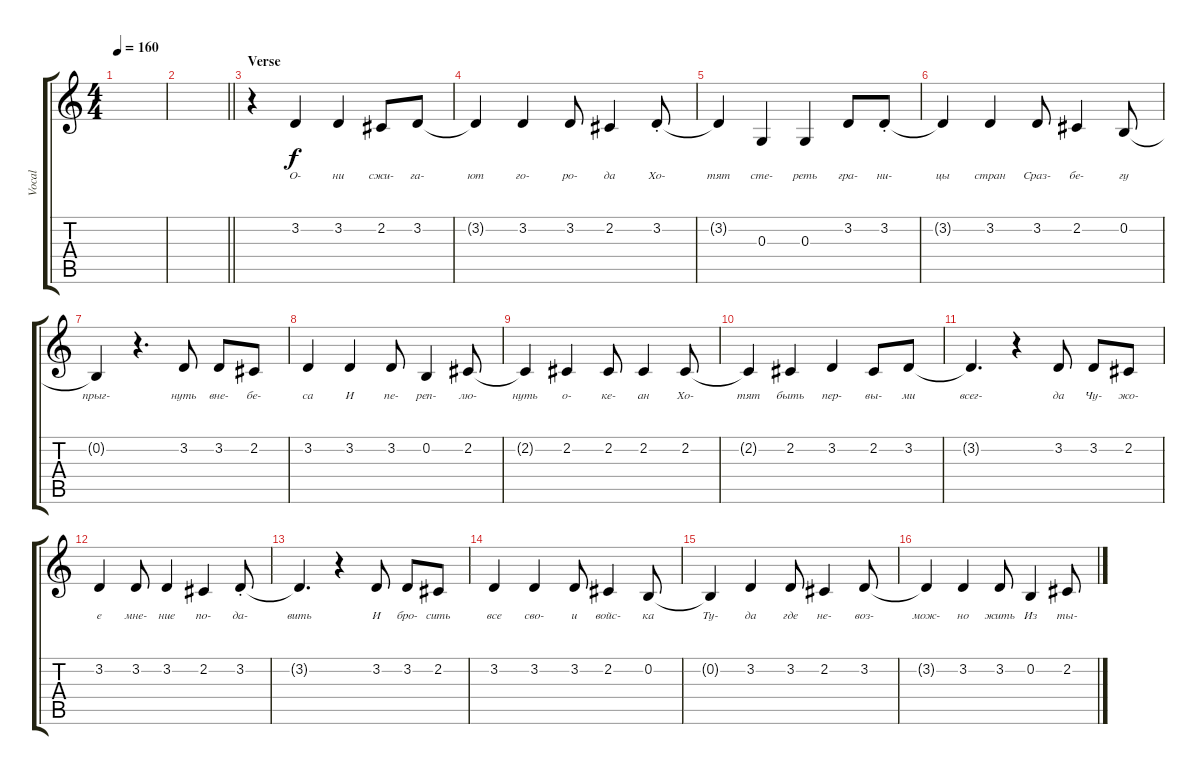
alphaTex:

\track ("Vocal" "Vocal") {instrument lead2sawtooth}
\staff {score tabs}
\tuning (E4 B3 G3 D3 A2 E2) {hide}
\ts (4 4)
\tempo 160
\clef g2
\ks c
|
\barLineRight lightlight
|
\section ("" "Verse")
r.4 3.2.4{lyrics (0 "О-") lyrics (1 "") lyrics (2 "") lyrics (3 "") lyrics (4 "")} 3.2.4{lyrics (0 "ни") lyrics (1 "") lyrics (2 "") lyrics (3 "") lyrics (4 "")} 2.2.8{lyrics (0 "сжи-") lyrics (1 "") lyrics (2 "") lyrics (3 "") lyrics (4 "")} 3.2.8{lyrics (0 "га-") lyrics (1 "") lyrics (2 "") lyrics (3 "") lyrics (4 "")} |
3.2{t}.4{lyrics (0 "ют") lyrics (1 "") lyrics (2 "") lyrics (3 "") lyrics (4 "")} 3.2.4{lyrics (0 "го-") lyrics (1 "") lyrics (2 "") lyrics (3 "") lyrics (4 "")} 3.2.8{lyrics (0 "ро-") lyrics (1 "") lyrics (2 "") lyrics (3 "") lyrics (4 "")} 2.2.4{lyrics (0 "да") lyrics (1 "") lyrics (2 "") lyrics (3 "") lyrics (4 "")} 3.2{st}.8{lyrics (0 "Хо-") lyrics (1 "") lyrics (2 "") lyrics (3 "") lyrics (4 "")} |
3.2{t}.4{lyrics (0 "тят") lyrics (1 "") lyrics (2 "") lyrics (3 "") lyrics (4 "")} 0.3.4{lyrics (0 "сте-") lyrics (1 "") lyrics (2 "") lyrics (3 "") lyrics (4 "")} 0.3.4{lyrics (0 "реть") lyrics (1 "") lyrics (2 "") lyrics (3 "") lyrics (4 "")} 3.2.8{lyrics (0 "гра-") lyrics (1 "") lyrics (2 "") lyrics (3 "") lyrics (4 "")} 3.2{st}.8{lyrics (0 "ни-") lyrics (1 "") lyrics (2 "") lyrics (3 "") lyrics (4 "")} |
3.2{t}.4{lyrics (0 "цы") lyrics (1 "") lyrics (2 "") lyrics (3 "") lyrics (4 "")} 3.2.4{lyrics (0 "стран") lyrics (1 "") lyrics (2 "") lyrics (3 "") lyrics (4 "")} 3.2.8{lyrics (0 "Сраз-") lyrics (1 "") lyrics (2 "") lyrics (3 "") lyrics (4 "")} 2.2.4{lyrics (0 "бе-") lyrics (1 "") lyrics (2 "") lyrics (3 "") lyrics (4 "")} 0.2.8{lyrics (0 "гу") lyrics (1 "") lyrics (2 "") lyrics (3 "") lyrics (4 "")} |
0.2{t}.4{lyrics (0 "прыг-") lyrics (1 "") lyrics (2 "") lyrics (3 "") lyrics (4 "")} r.4{d} 3.2.8{lyrics (0 "нуть") lyrics (1 "") lyrics (2 "") lyrics (3 "") lyrics (4 "")} 3.2.8{lyrics (0 "вне-") lyrics (1 "") lyrics (2 "") lyrics (3 "") lyrics (4 "")} 2.2.8{lyrics (0 "бе-") lyrics (1 "") lyrics (2 "") lyrics (3 "") lyrics (4 "")} |
3.2.4{lyrics (0 "са") lyrics (1 "") lyrics (2 "") lyrics (3 "") lyrics (4 "")} 3.2.4{lyrics (0 "И") lyrics (1 "") lyrics (2 "") lyrics (3 "") lyrics (4 "")} 3.2.8{lyrics (0 "пе-") lyrics (1 "") lyrics (2 "") lyrics (3 "") lyrics (4 "")} 0.2.4{lyrics (0 "реп-") lyrics (1 "") lyrics (2 "") lyrics (3 "") lyrics (4 "")} 2.2.8{lyrics (0 "лю-") lyrics (1 "") lyrics (2 "") lyrics (3 "") lyrics (4 "")} |
2.2{t}.4{lyrics (0 "нуть") lyrics (1 "") lyrics (2 "") lyrics (3 "") lyrics (4 "")} 2.2.4{lyrics (0 "о-") lyrics (1 "") lyrics (2 "") lyrics (3 "") lyrics (4 "")} 2.2.8{lyrics (0 "ке-") lyrics (1 "") lyrics (2 "") lyrics (3 "") lyrics (4 "")} 2.2.4{lyrics (0 "ан") lyrics (1 "") lyrics (2 "") lyrics (3 "") lyrics (4 "")} 2.2.8{lyrics (0 "Хо-") lyrics (1 "") lyrics (2 "") lyrics (3 "") lyrics (4 "")} |
2.2{t}.4{lyrics (0 "тят") lyrics (1 "") lyrics (2 "") lyrics (3 "") lyrics (4 "")} 2.2.4{lyrics (0 "быть") lyrics (1 "") lyrics (2 "") lyrics (3 "") lyrics (4 "")} 3.2.4{lyrics (0 "пер-") lyrics (1 "") lyrics (2 "") lyrics (3 "") lyrics (4 "")} 2.2.8{lyrics (0 "вы-") lyrics (1 "") lyrics (2 "") lyrics (3 "") lyrics (4 "")} 3.2.8{lyrics (0 "ми") lyrics (1 "") lyrics (2 "") lyrics (3 "") lyrics (4 "")} |
3.2{t}.4{d lyrics (0 "всег-") lyrics (1 "") lyrics (2 "") lyrics (3 "") lyrics (4 "")} r.4 3.2.8{lyrics (0 "да") lyrics (1 "") lyrics (2 "") lyrics (3 "") lyrics (4 "")} 3.2.8{lyrics (0 "Чу-") lyrics (1 "") lyrics (2 "") lyrics (3 "") lyrics (4 "")} 2.2.8{lyrics (0 "жо-") lyrics (1 "") lyrics (2 "") lyrics (3 "") lyrics (4 "")} |
3.2.4{lyrics (0 "е") lyrics (1 "") lyrics (2 "") lyrics (3 "") lyrics (4 "")} 3.2.8{lyrics (0 "мне-") lyrics (1 "") lyrics (2 "") lyrics (3 "") lyrics (4 "")} 3.2.4{lyrics (0 "ние") lyrics (1 "") lyrics (2 "") lyrics (3 "") lyrics (4 "")} 2.2.4{lyrics (0 "по-") lyrics (1 "") lyrics (2 "") lyrics (3 "") lyrics (4 "")} 3.2{st}.8{lyrics (0 "да-") lyrics (1 "") lyrics (2 "") lyrics (3 "") lyrics (4 "")} |
3.2{t}.4{d lyrics (0 "вить") lyrics (1 "") lyrics (2 "") lyrics (3 "") lyrics (4 "")} r.4 3.2.8{lyrics (0 "И") lyrics (1 "") lyrics (2 "") lyrics (3 "") lyrics (4 "")} 3.2.8{lyrics (0 "бро-") lyrics (1 "") lyrics (2 "") lyrics (3 "") lyrics (4 "")} 2.2.8{lyrics (0 "сить") lyrics (1 "") lyrics (2 "") lyrics (3 "") lyrics (4 "")} |
3.2.4{lyrics (0 "все") lyrics (1 "") lyrics (2 "") lyrics (3 "") lyrics (4 "")} 3.2.4{lyrics (0 "сво-") lyrics (1 "") lyrics (2 "") lyrics (3 "") lyrics (4 "")} 3.2.8{lyrics (0 "и") lyrics (1 "") lyrics (2 "") lyrics (3 "") lyrics (4 "")} 2.2.4{lyrics (0 "войс-") lyrics (1 "") lyrics (2 "") lyrics (3 "") lyrics (4 "")} 0.2.8{lyrics (0 "ка") lyrics (1 "") lyrics (2 "") lyrics (3 "") lyrics (4 "")} |
0.2{t}.4{lyrics (0 "Ту-") lyrics (1 "") lyrics (2 "") lyrics (3 "") lyrics (4 "")} 3.2.4{lyrics (0 "да") lyrics (1 "") lyrics (2 "") lyrics (3 "") lyrics (4 "")} 3.2.8{lyrics (0 "где") lyrics (1 "") lyrics (2 "") lyrics (3 "") lyrics (4 "")} 2.2.4{lyrics (0 "не-") lyrics (1 "") lyrics (2 "") lyrics (3 "") lyrics (4 "")} 3.2.8{lyrics (0 "воз-") lyrics (1 "") lyrics (2 "") lyrics (3 "") lyrics (4 "")} |
3.2{t}.4{lyrics (0 "мож-") lyrics (1 "") lyrics (2 "") lyrics (3 "") lyrics (4 "")} 3.2.4{lyrics (0 "но") lyrics (1 "") lyrics (2 "") lyrics (3 "") lyrics (4 "")} 3.2.8{lyrics (0 "жить") lyrics (1 "") lyrics (2 "") lyrics (3 "") lyrics (4 "")} 0.2.4{lyrics (0 "Из") lyrics (1 "") lyrics (2 "") lyrics (3 "") lyrics (4 "")} 2.2.8{lyrics (0 "ты-") lyrics (1 "") lyrics (2 "") lyrics (3 "") lyrics (4 "")}
